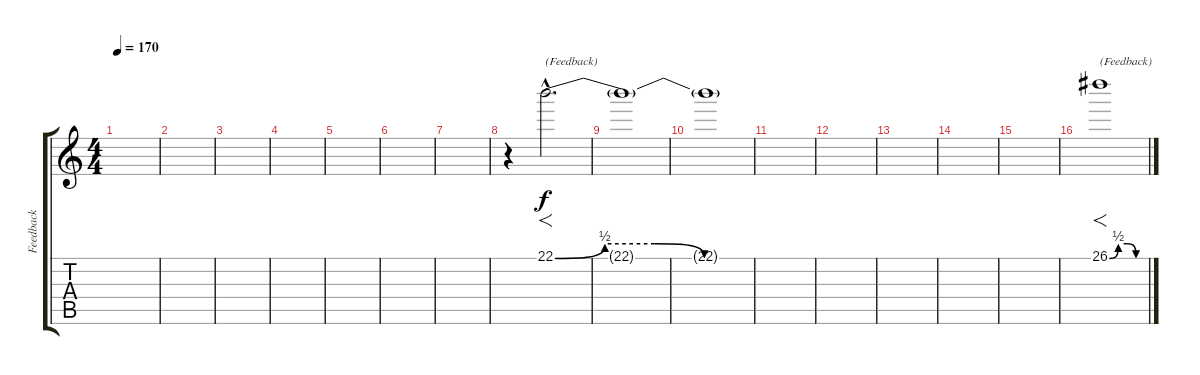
\track ("Feedback" "Feedback") {instrument acousticguitarnylon}
\staff {score tabs}
\tuning (Db4 Ab3 E3 B2 Gb2 Db2) {hide}
\ts (4 4)
\tempo 170
\clef g2
\ks c
|
|
|
|
|
|
|
r.4 22.1{be (custom 0 0 15 2 30 2 45 0 60 0) hac}.2{f d txt "(Feedback)" volume 0 instrument lead1square} |
22.1{t}.1 |
22.1{t}.1 |
|
|
|
|
|
26.1{be (custom 0 0 15 2 30 2 45 0 60 0)}.1{f txt "(Feedback)" volume 7}
